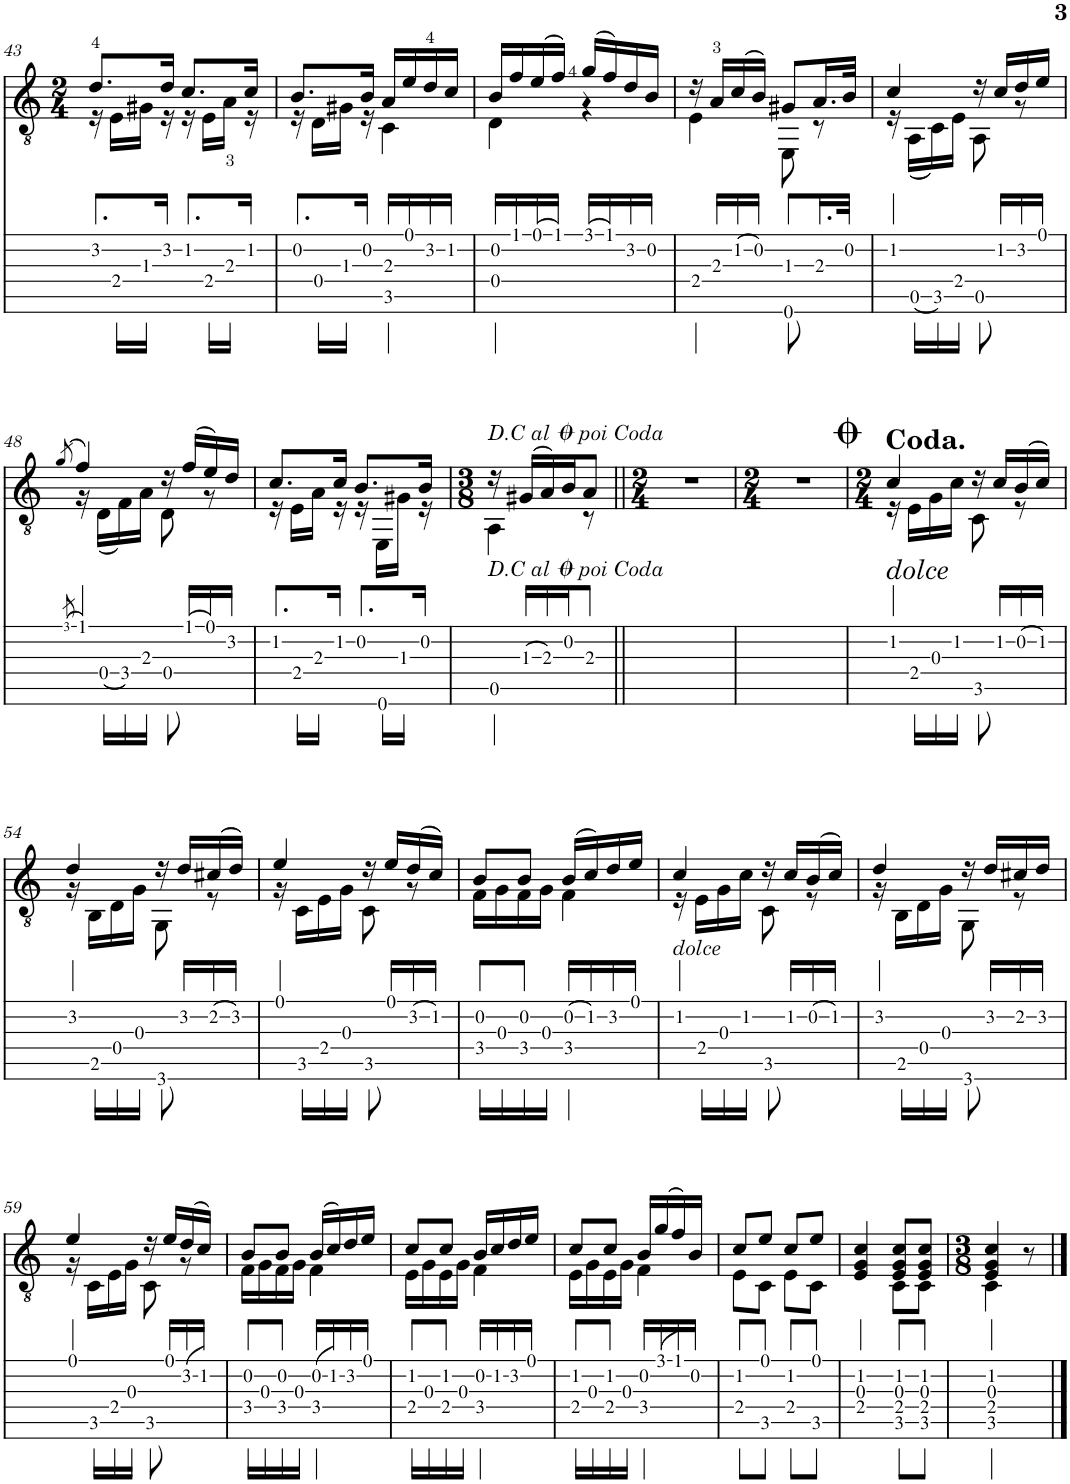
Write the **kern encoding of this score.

**kern	**kern
*part2	*part1
*staff2	*staff1
*I"Chitarra classica (Intavolatura)	*I"Chitarra classica
!!LO:PB:g=z
*	*clefGv2
*k[]	*k[]
*M2/4	*M2/4
=43	=43
*^	*^
8.d/L	16r	8.d/L	16r
.	16E\LL	.	16E\LL
.	16G#X\JJ	.	16G#X\JJ
16d/Jk	16r	16d/Jk	16r
8.c/L	16r	8.c/L	16r
.	16E\LL	.	16E\LL
.	16A\JJ	.	16A\JJ
16c/Jk	16r	16c/Jk	16r
=44	=44	=44	=44
8.B/L	16r	8.B/L	16r
.	16D\LL	.	16D\LL
.	16G#X\JJ	.	16G#X\JJ
16B/Jk	16r	16B/Jk	16r
16A/LL	4C\	16A/LL	4C\
16e/	.	16e/	.
16d/	.	16d/	.
16c/JJ	.	16c/JJ	.
=45	=45	=45	=45
16B/LL	4D\	16B/LL	4D\
16f/	.	16f/	.
(16e/	.	(16e/	.
16f/JJ)	.	16f/JJ)	.
(16g/LL	4r	(16g/LL	4r
16f/)	.	16f/)	.
16d/	.	16d/	.
16B/JJ	.	16B/JJ	.
=46	=46	=46	=46
16r	4E\	16r	4E\
16A/LL	.	16A/LL	.
(16c/	.	(16c/	.
16B/JJ)	.	16B/JJ)	.
8G#X/L	8EE\	8G#X/L	8EE\
16.A/L	8r	16.A/L	8r
32B/JJk	.	32B/JJk	.
=47	=47	=47	=47
4c/	16r	4c/	16r
.	(16AA\LL	.	(16AA\LL
.	16C\)	.	16C\)
.	16E\JJ	.	16E\JJ
16r	8AA\	16r	8AA\
16c/LL	.	16c/LL	.
16d/	8r	16d/	8r
16e/JJ	.	16e/JJ	.
!!LO:LB:g=z	!!
=48	=48	=48	=48
(8qg/	.	(8qg/	.
4f/)	16r	4f/)	16r
.	(16D\LL	.	(16D\LL
.	16F\)	.	16F\)
.	16A\JJ	.	16A\JJ
16r	8D\	16r	8D\
(16f/LL	.	(16f/LL	.
16e/)	8r	16e/)	8r
16d/JJ	.	16d/JJ	.
=49	=49	=49	=49
8.c/L	16r	8.c/L	16r
.	16E\LL	.	16E\LL
.	16A\JJ	.	16A\JJ
16c/Jk	16r	16c/Jk	16r
8.B/L	16r	8.B/L	16r
.	16EE\LL	.	16EE\LL
.	16G#X\JJ	.	16G#X\JJ
16B/Jk	16r	16B/Jk	16r
=50	=50	=50	=50
*M3/8	*	*M3/8	*
!	!	!LO:TX:a:i:t=D.C al	!
!	!	!LO:TX:a:t=poi Coda	!
!LO:TX:a:i:t=D.C al	!	!	!
!LO:TX:a:t=poi Coda	!	!	!
16r	4AA\	16r	4AA\
(16G#X/LL	.	(16G#X/LL	.
16A/)	.	16A/)	.
16B/J	.	16B/J	.
8A/J	8r	8A/J	8r
*v	*v	*	*
*	*v	*v
=51||	=51||
*M2/4	*M2/4
2r	2r
=52	=52
*M2/4	*M2/4
2r	2r
=53	=53
*M2/4	*M2/4
*^	*^
!LO:TX:a:i:t=dolce	!	!	!
4c/	16r	4c/	16r
.	16E\LL	.	16E\LL
.	16G\	.	16G\
.	16c\JJ	.	16c\JJ
16r	8C\	16r	8C\
16c/LL	.	16c/LL	.
(16B/	8r	(16B/	8r
16c/JJ)	.	16c/JJ)	.
!!LO:LB:g=z	!!
=54	=54	=54	=54
4d/	16r	4d/	16r
.	16BB\LL	.	16BB\LL
.	16D\	.	16D\
.	16G\JJ	.	16G\JJ
16r	8GG\	16r	8GG\
16d/LL	.	16d/LL	.
(16c#X/	8r	(16c#X/	8r
16d/JJ)	.	16d/JJ)	.
=55	=55	=55	=55
4e/	16r	4e/	16r
.	16C\LL	.	16C\LL
.	16E\	.	16E\
.	16G\JJ	.	16G\JJ
16r	8C\	16r	8C\
16e/LL	.	16e/LL	.
(16d/	8r	(16d/	8r
16c/JJ)	.	16c/JJ)	.
=56	=56	=56	=56
8B/L	16F\LL	8B/L	16F\LL
.	16G\	.	16G\
8B/J	16F\	8B/J	16F\
.	16G\JJ	.	16G\JJ
(16B/LL	4F\	(16B/LL	4F\
16c/)	.	16c/)	.
16d/	.	16d/	.
16e/JJ	.	16e/JJ	.
=57	=57	=57	=57
!LO:TX:a:i:t=dolce	!	!	!
4c/	16r	4c/	16r
.	16E\LL	.	16E\LL
.	16G\	.	16G\
.	16c\JJ	.	16c\JJ
16r	8C\	16r	8C\
16c/LL	.	16c/LL	.
(16B/	8r	(16B/	8r
16c/JJ)	.	16c/JJ)	.
=58	=58	=58	=58
4d/	16r	4d/	16r
.	16BB\LL	.	16BB\LL
.	16D\	.	16D\
.	16G\JJ	.	16G\JJ
16r	8GG\	16r	8GG\
16d/LL	.	16d/LL	.
16c#X/	8r	16c#X/	8r
16d/JJ	.	16d/JJ	.
!!LO:LB:g=z	!!
=59	=59	=59	=59
4e/	16r	4e/	16r
.	16C\LL	.	16C\LL
.	16E\	.	16E\
.	16G\JJ	.	16G\JJ
16r	8C\	16r	8C\
16e/LL	.	16e/LL	.
(16d/	8r	(16d/	8r
16c/JJ)	.	16c/JJ)	.
=60	=60	=60	=60
8B/L	16F\LL	8B/L	16F\LL
.	16G\	.	16G\
8B/J	16F\	8B/J	16F\
.	16G\JJ	.	16G\JJ
(16B/LL	4F\	(16B/LL	4F\
16c/)	.	16c/)	.
16d/	.	16d/	.
16e/JJ	.	16e/JJ	.
=61	=61	=61	=61
8c/L	16E\LL	8c/L	16E\LL
.	16G\	.	16G\
8c/J	16E\	8c/J	16E\
.	16G\JJ	.	16G\JJ
16B/LL	4F\	16B/LL	4F\
16c/	.	16c/	.
16d/	.	16d/	.
16e/JJ	.	16e/JJ	.
=62	=62	=62	=62
8c/L	16E\LL	8c/L	16E\LL
.	16G\	.	16G\
8c/J	16E\	8c/J	16E\
.	16G\JJ	.	16G\JJ
16B/LL	4F\	16B/LL	4F\
(16g/	.	(16g/	.
16f/)	.	16f/)	.
16B/JJ	.	16B/JJ	.
=63	=63	=63	=63
8c/L	8E\L	8c/L	8E\L
8e/J	8C\J	8e/J	8C\J
8c/L	8E\L	8c/L	8E\L
8e/J	8C\J	8e/J	8C\J
=64	=64	=64	=64
4E/ 4G/ 4c/	4ryy	4E/ 4G/ 4c/	4ryy
8E/ 8G/ 8c/L	8C\L	8E/ 8G/ 8c/L	8C\L
8E/ 8G/ 8c/J	8C\J	8E/ 8G/ 8c/J	8C\J
=65	=65	=65	=65
*M3/8	*	*M3/8	*
4E/ 4G/ 4c/	4C\	4E/ 4G/ 4c/	4C\
8r	8ryy	8r	8ryy
*v	*v	*	*
*	*v	*v
==	==
*-	*-
